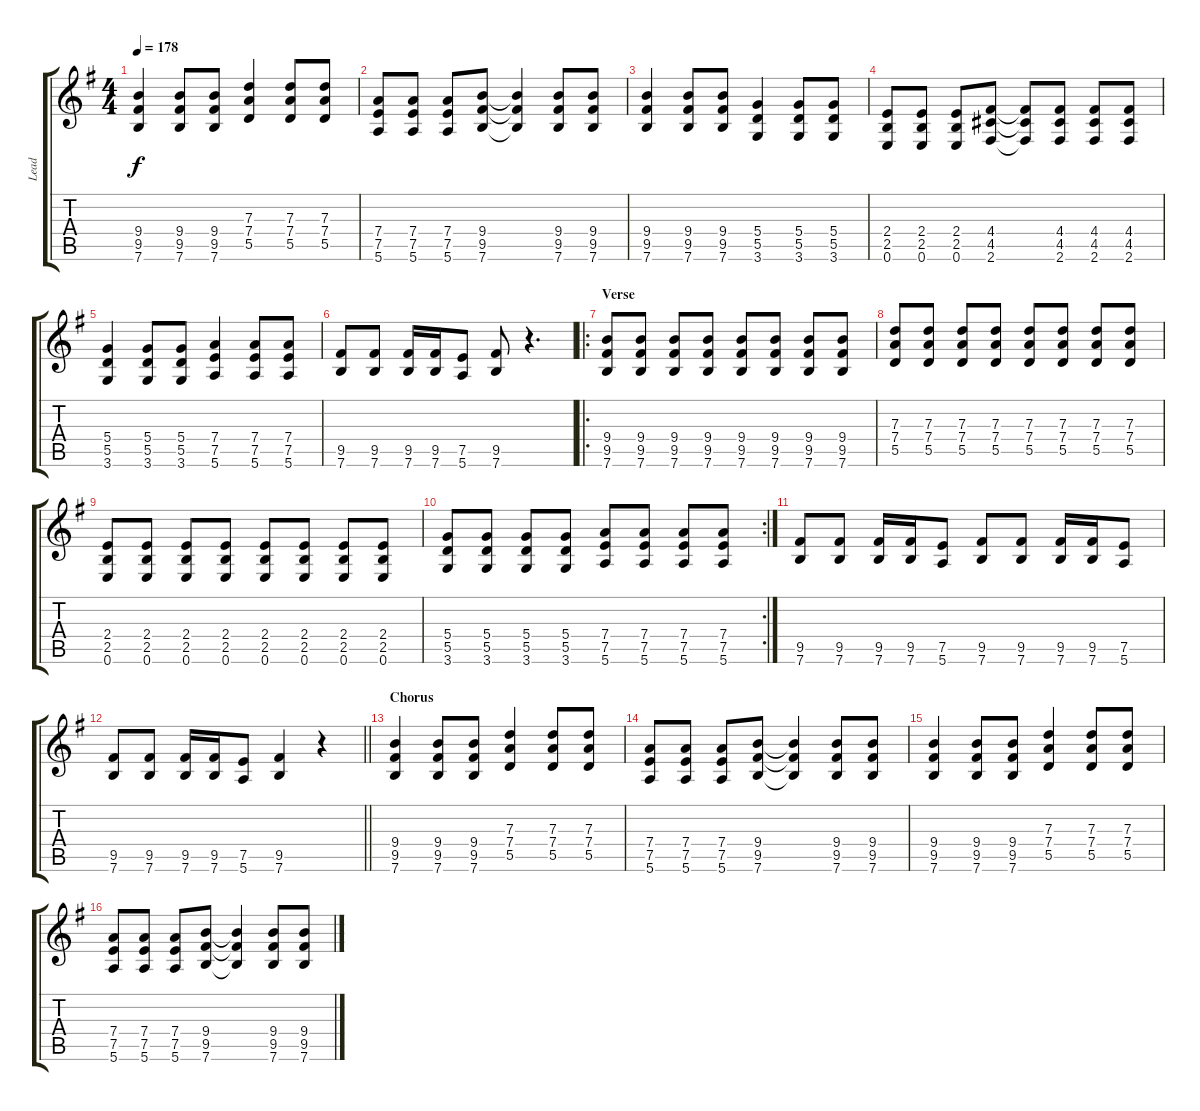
\track ("Lead" "Lead") {instrument distortionguitar}
\staff {score tabs}
\tuning (E4 B3 G3 D3 A2 E2) {hide}
\ts (4 4)
\tempo 178
\clef g2
\ks g
(9.4 9.5 7.6).4{dy f} (9.4 9.5 7.6).8 (9.4 9.5 7.6).8 (7.3 7.4 5.5).4 (7.3 7.4 5.5).8 (7.3 7.4 5.5).8 |
(7.4 7.5 5.6).8 (7.4 7.5 5.6).8 (7.4 7.5 5.6).8 (9.4 9.5 7.6).8 (9.4{t} 9.5{t} 7.6{t}).4 (9.4 9.5 7.6).8 (9.4 9.5 7.6).8 |
(9.4 9.5 7.6).4 (9.4 9.5 7.6).8 (9.4 9.5 7.6).8 (5.4 5.5 3.6).4 (5.4 5.5 3.6).8 (5.4 5.5 3.6).8 |
(2.4 2.5 0.6).8 (2.4 2.5 0.6).8 (2.4 2.5 0.6).8 (4.4 4.5 2.6).8 (4.4{t} 4.5{t} 2.6{t}).8 (4.4 4.5 2.6).8 (4.4 4.5 2.6).8 (4.4 4.5 2.6).8 |
(5.4 5.5 3.6).4 (5.4 5.5 3.6).8 (5.4 5.5 3.6).8 (7.4 7.5 5.6).4 (7.4 7.5 5.6).8 (7.4 7.5 5.6).8 |
(9.5 7.6).8 (9.5 7.6).8 (9.5 7.6).16 (9.5 7.6).16 (7.5 5.6).8 (9.5 7.6).8 r.4{d} |
\ro
\section ("" "Verse")
(9.4 9.5 7.6).8 (9.4 9.5 7.6).8 (9.4 9.5 7.6).8 (9.4 9.5 7.6).8 (9.4 9.5 7.6).8 (9.4 9.5 7.6).8 (9.4 9.5 7.6).8 (9.4 9.5 7.6).8 |
(7.3 7.4 5.5).8 (7.3 7.4 5.5).8 (7.3 7.4 5.5).8 (7.3 7.4 5.5).8 (7.3 7.4 5.5).8 (7.3 7.4 5.5).8 (7.3 7.4 5.5).8 (7.3 7.4 5.5).8 |
(2.4 2.5 0.6).8 (2.4 2.5 0.6).8 (2.4 2.5 0.6).8 (2.4 2.5 0.6).8 (2.4 2.5 0.6).8 (2.4 2.5 0.6).8 (2.4 2.5 0.6).8 (2.4 2.5 0.6).8 |
\rc 2
(5.4 5.5 3.6).8 (5.4 5.5 3.6).8 (5.4 5.5 3.6).8 (5.4 5.5 3.6).8 (7.4 7.5 5.6).8 (7.4 7.5 5.6).8 (7.4 7.5 5.6).8 (7.4 7.5 5.6).8 |
(9.5 7.6).8 (9.5 7.6).8 (9.5 7.6).16 (9.5 7.6).16 (7.5 5.6).8 (9.5 7.6).8 (9.5 7.6).8 (9.5 7.6).16 (9.5 7.6).16 (7.5 5.6).8 |
\barLineRight lightlight
(9.5 7.6).8 (9.5 7.6).8 (9.5 7.6).16 (9.5 7.6).16 (7.5 5.6).8 (9.5 7.6).4 r.4 |
\section ("" "Chorus")
(9.4 9.5 7.6).4 (9.4 9.5 7.6).8 (9.4 9.5 7.6).8 (7.3 7.4 5.5).4 (7.3 7.4 5.5).8 (7.3 7.4 5.5).8 |
(7.4 7.5 5.6).8 (7.4 7.5 5.6).8 (7.4 7.5 5.6).8 (9.4 9.5 7.6).8 (9.4{t} 9.5{t} 7.6{t}).4 (9.4 9.5 7.6).8 (9.4 9.5 7.6).8 |
(9.4 9.5 7.6).4 (9.4 9.5 7.6).8 (9.4 9.5 7.6).8 (7.3 7.4 5.5).4 (7.3 7.4 5.5).8 (7.3 7.4 5.5).8 |
(7.4 7.5 5.6).8 (7.4 7.5 5.6).8 (7.4 7.5 5.6).8 (9.4 9.5 7.6).8 (9.4{t} 9.5{t} 7.6{t}).4 (9.4 9.5 7.6).8 (9.4 9.5 7.6).8
